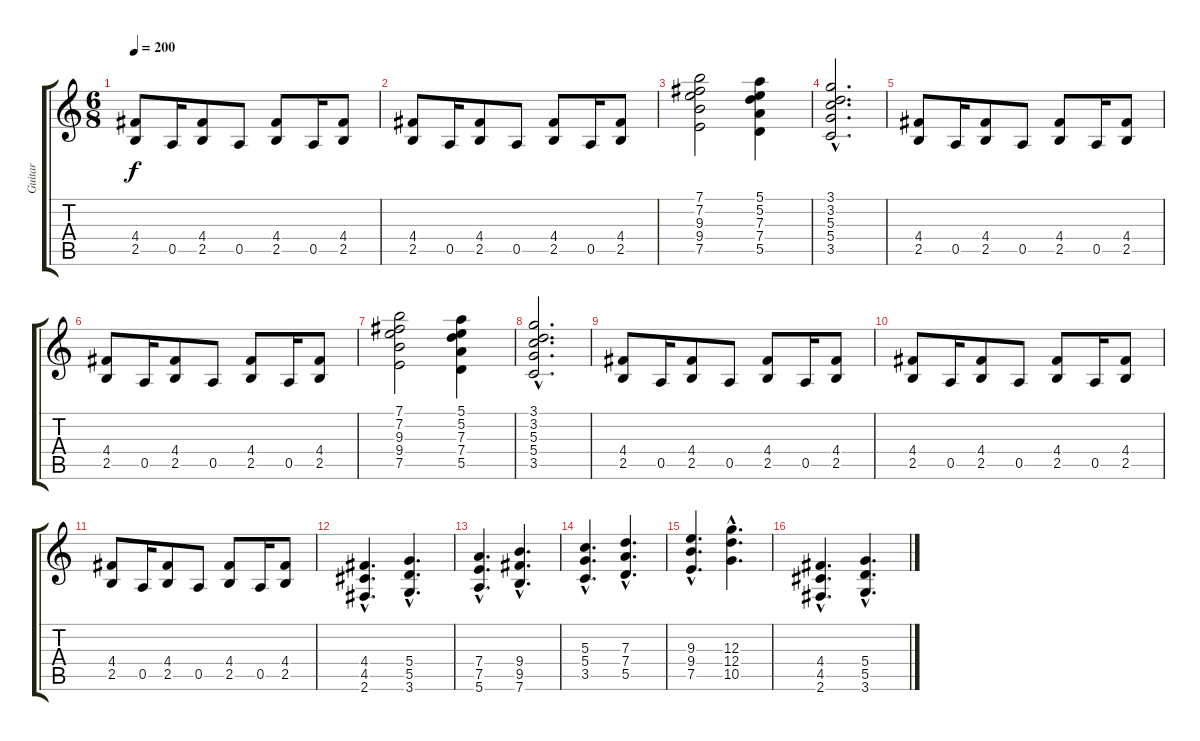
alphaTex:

\track ("Guitar" "Guitar") {instrument overdrivenguitar}
\staff {score tabs}
\tuning (E4 B3 G3 D3 A2 E2) {hide}
\ts (6 8)
\tempo 200
\clef g2
\ks c
(4.4 2.5).8{dy f} 0.5.16 (4.4 2.5).8 0.5.8 (4.4 2.5).8 0.5.16 (4.4 2.5).8 |
(4.4 2.5).8 0.5.16 (4.4 2.5).8 0.5.8 (4.4 2.5).8 0.5.16 (4.4 2.5).8 |
(7.1 7.2 9.3 9.4 7.5).2 (5.1 5.2 7.3 7.4 5.5).4 |
(3.1{hac} 3.2{hac} 5.3{hac} 5.4{hac} 3.5{hac}).2{d} |
(4.4 2.5).8 0.5.16 (4.4 2.5).8 0.5.8 (4.4 2.5).8 0.5.16 (4.4 2.5).8 |
(4.4 2.5).8 0.5.16 (4.4 2.5).8 0.5.8 (4.4 2.5).8 0.5.16 (4.4 2.5).8 |
(7.1 7.2 9.3 9.4 7.5).2 (5.1 5.2 7.3 7.4 5.5).4 |
(3.1{hac} 3.2{hac} 5.3{hac} 5.4{hac} 3.5{hac}).2{d} |
(4.4 2.5).8 0.5.16 (4.4 2.5).8 0.5.8 (4.4 2.5).8 0.5.16 (4.4 2.5).8 |
(4.4 2.5).8 0.5.16 (4.4 2.5).8 0.5.8 (4.4 2.5).8 0.5.16 (4.4 2.5).8 |
(4.4 2.5).8 0.5.16 (4.4 2.5).8 0.5.8 (4.4 2.5).8 0.5.16 (4.4 2.5).8 |
(4.4{hac} 4.5{hac} 2.6{hac}).4{d} (5.4{hac} 5.5{hac} 3.6{hac}).4{d} |
(7.4{hac} 7.5{hac} 5.6{hac}).4{d} (9.4{hac} 9.5{hac} 7.6{hac}).4{d} |
(5.3{hac} 5.4{hac} 3.5{hac}).4{d} (7.3{hac} 7.4{hac} 5.5{hac}).4{d} |
(9.3{hac} 9.4{hac} 7.5{hac}).4{d} (12.3{hac} 12.4{hac} 10.5{hac}).4{d} |
(4.4{hac} 4.5{hac} 2.6{hac}).4{d} (5.4{hac} 5.5{hac} 3.6{hac}).4{d}
